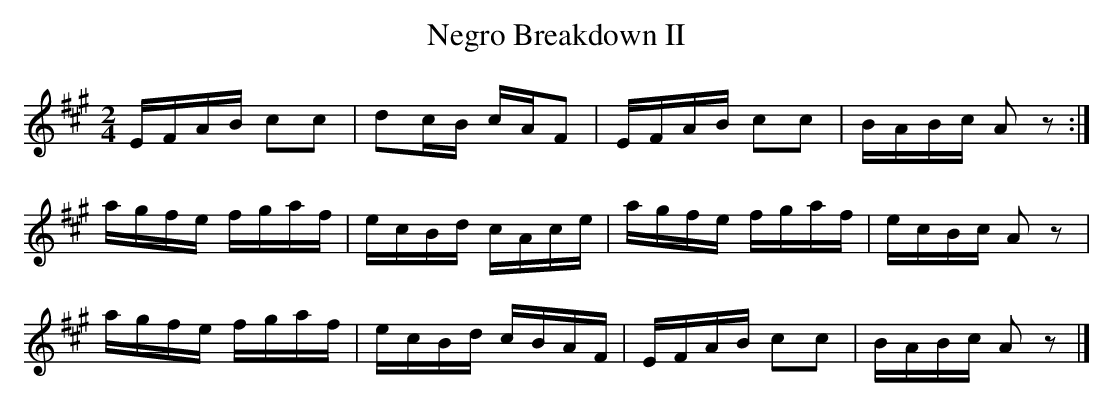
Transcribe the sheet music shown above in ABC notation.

X:1
T:Negro Breakdown II
L:1/16
M:2/4
K:A
EFAB c2c2 | d2cB cAF2 | EFAB c2c2 | BABc A2z2 :|
agfe fgaf | ecBd cAce | agfe fgaf | ecBc A2z2  |
agfe fgaf | ecBd cBAF | EFAB c2c2 | BABc A2z2 |]
